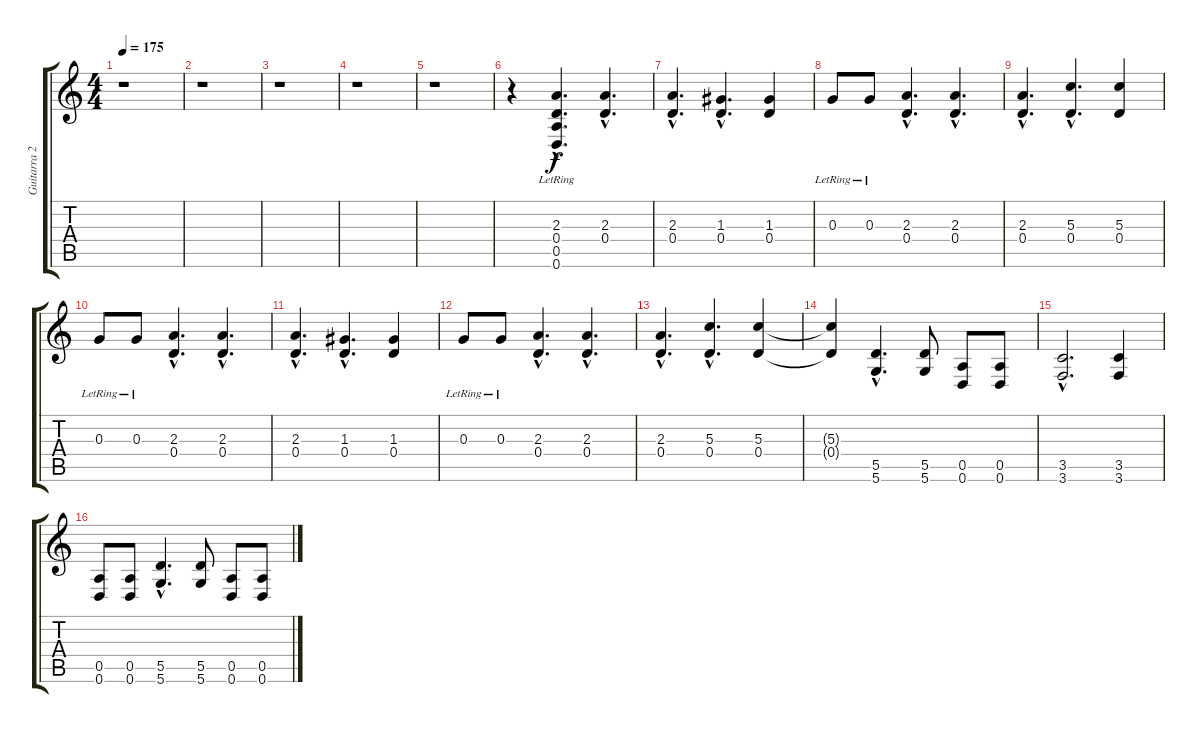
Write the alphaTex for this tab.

\track ("Guitarra 2" "Guitarra 2") {instrument distortionguitar}
\staff {score tabs}
\tuning (E4 B3 G3 D3 A2 D2) {hide}
\ts (4 4)
\tempo 175
\clef g2
\ks c
r.1{dy f} |
r.1 |
r.1 |
r.1 |
r.1 |
r.4{volume 5} (2.3{hac} 0.4{hac} 0.5{hac lr} 0.6{hac lr}).4{d} (2.3{hac} 0.4{hac}).4{d} |
(2.3{hac} 0.4{hac}).4{d} (1.3{hac} 0.4{hac}).4{d} (1.3 0.4).4 |
0.3{lr}.8 0.3{lr}.8 (2.3{hac} 0.4{hac}).4{d} (2.3{hac} 0.4{hac}).4{d} |
(2.3{hac} 0.4{hac}).4{d} (5.3{hac} 0.4{hac}).4{d} (5.3 0.4).4 |
0.3{lr}.8 0.3{lr}.8 (2.3{hac} 0.4{hac}).4{d} (2.3{hac} 0.4{hac}).4{d} |
(2.3{hac} 0.4{hac}).4{d} (1.3{hac} 0.4{hac}).4{d} (1.3 0.4).4 |
0.3{lr}.8 0.3{lr}.8 (2.3{hac} 0.4{hac}).4{d} (2.3{hac} 0.4{hac}).4{d} |
(2.3{hac} 0.4{hac}).4{d} (5.3{hac} 0.4{hac}).4{d} (5.3 0.4).4 |
(5.3{t} 0.4{t}).4 (5.5{hac} 5.6{hac}).4{d volume 13} (5.5 5.6).8 (0.5 0.6).8{volume 11 instrument electricguitarmuted} (0.5 0.6).8 |
(3.5{hac} 3.6{hac}).2{d volume 13 instrument distortionguitar} (3.5 3.6).4 |
(0.5 0.6).8{volume 11 instrument electricguitarmuted} (0.5 0.6).8 (5.5{hac} 5.6{hac}).4{d volume 13 instrument distortionguitar} (5.5 5.6).8 (0.5 0.6).8{volume 11 instrument electricguitarmuted} (0.5 0.6).8
